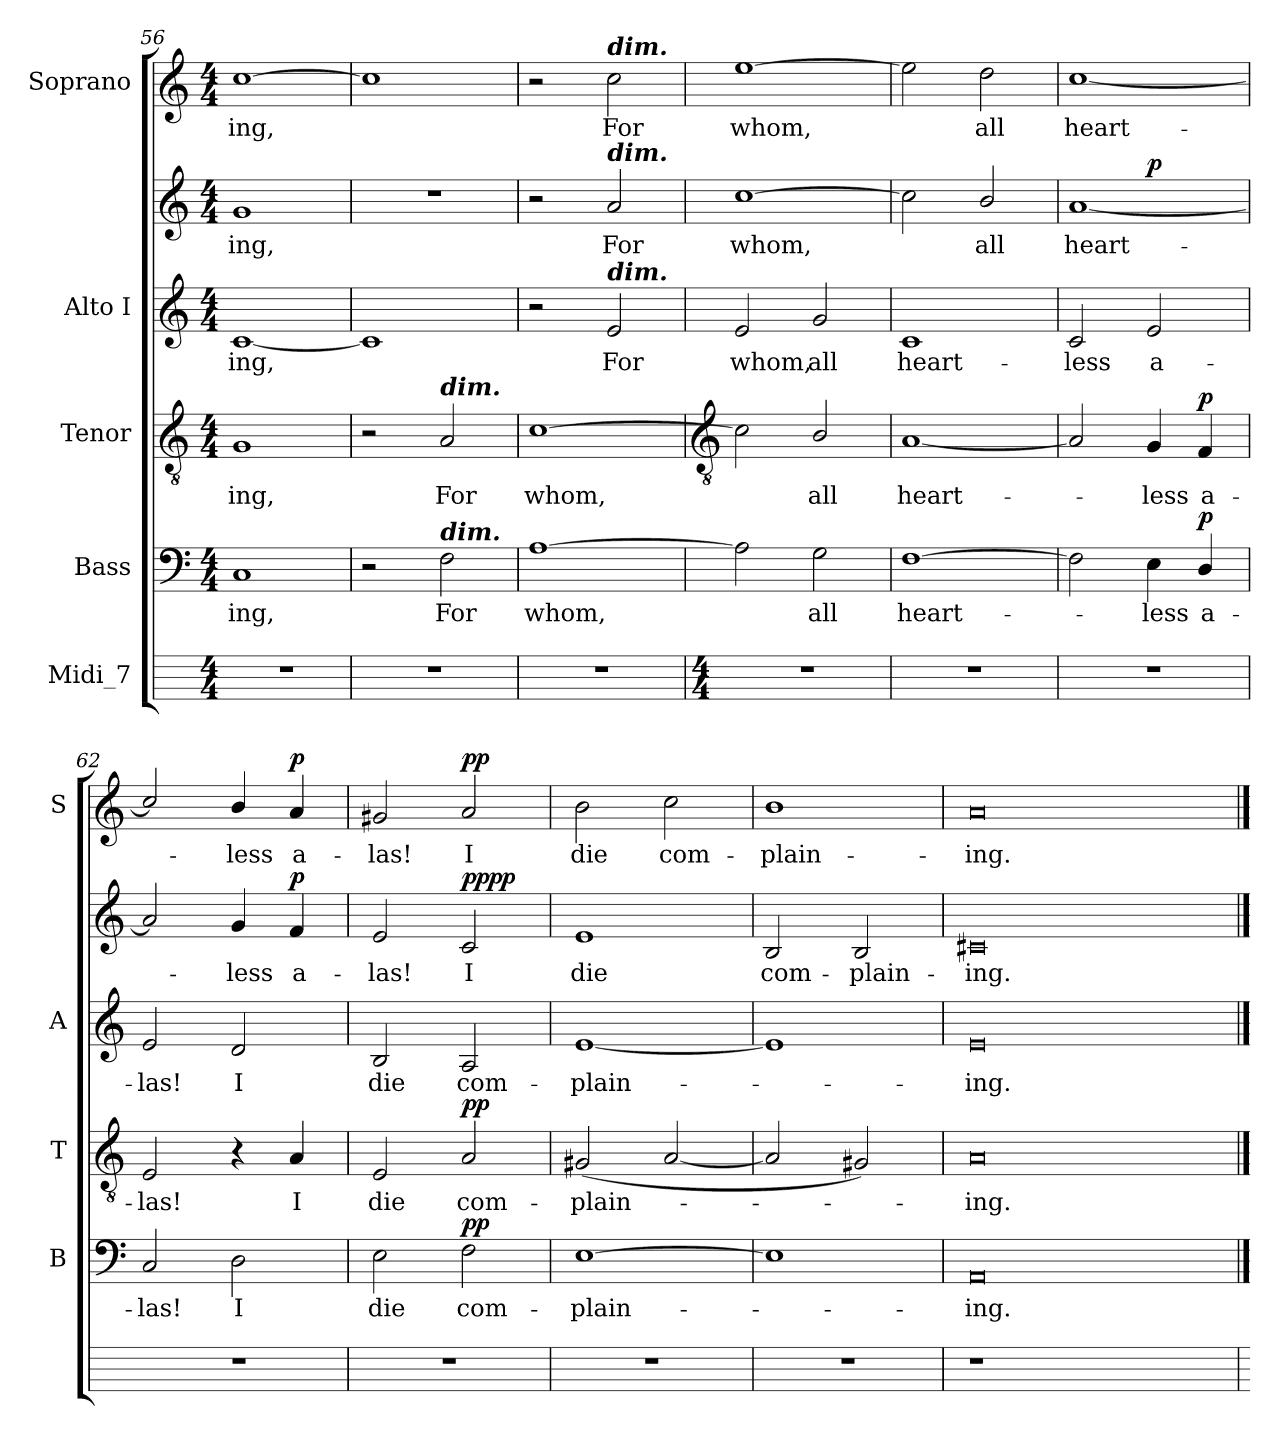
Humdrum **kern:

**kern	**kern	**text	**dynam	**kern	**text	**dynam	**kern	**text	**kern	**text	**dynam	**kern	**text	**dynam
*part5	*part4	*part4	*part4	*part3	*part3	*part3	*part2	*part2	*part2	*part2	*part2	*part1	*part1	*part1
*staff6	*staff5	*staff5	*staff5	*staff4	*staff4	*staff4	*staff3	*staff3	*staff2	*staff2	*staff2/3	*staff1	*staff1	*staff1
*I"Midi_7	*I"Bass	*	*	*I"Tenor	*	*	*I"Alto I	*	*	*	*	*I"Soprano	*	*
*	*I'B	*	*	*I'T	*	*	*I'A	*	*	*	*	*I'S	*	*
*	*clefF4	*	*	*clefGv2	*	*	*clefG2	*	*clefG2	*	*	*clefG2	*	*
*	*k[]	*	*	*k[]	*	*	*k[]	*	*k[]	*	*	*k[]	*	*
*	*C:	*	*	*C:	*	*	*C:	*	*C:	*	*	*C:	*	*
*M4/4	*M4/4	*	*	*M4/4	*	*	*M4/4	*	*M4/4	*	*	*M4/4	*	*
=56	=56	=56	=56	=56	=56	=56	=56	=56	=56	=56	=56	=56	=56	=56
!	!	!LO:LY:b	!	!	!LO:LY:b	!	!	!LO:LY:b	!	!LO:LY:b	!	!	!LO:LY:b	!
1r	1C	-ing,	.	1G	-ing,	.	[1c	ing,	1g	ing,	.	[1cc	-ing,	.
=57	=57	=57	=57	=57	=57	=57	=57	=57	=57	=57	=57	=57	=57	=57
1r	2r	.	.	2r	.	.	1c]	.	1r	.	.	1cc]	.	.
!	!	!	!	!LO:TX:a:Bi:t=dim.	!	!	!	!	!	!	!	!	!	!
!	!LO:TX:a:Bi:t=dim.	!	!	!	!	!	!	!	!	!	!	!	!	!
!	!	!LO:LY:b	!	!	!LO:LY:b	!	!	!	!	!	!	!	!	!
.	2F	For	.	2A	For	.	.	.	.	.	.	.	.	.
=58	=58	=58	=58	=58	=58	=58	=58	=58	=58	=58	=58	=58	=58	=58
!	!	!LO:LY:b	!	!	!LO:LY:b	!	!	!	!	!	!	!	!	!
1r	[1A	whom,	.	[1c	whom,	.	2r	.	2r	.	.	2r	.	.
!	!	!	!	!	!	!	!	!	!	!	!	!LO:TX:a:Bi:t=dim.	!	!
!	!	!	!	!	!	!	!	!	!LO:TX:a:Bi:t=dim.	!	!	!	!	!
!	!	!	!	!	!	!	!LO:TX:a:Bi:t=dim.	!	!	!	!	!	!	!
!	!	!	!	!	!	!	!	!LO:LY:b	!	!LO:LY:b	!	!	!LO:LY:b	!
.	.	.	.	.	.	.	2e	For	2a	For	.	2cc	For	.
!!LO:LB:g=z
=59	=59	=59	=59	=59	=59	=59	=59	=59	=59	=59	=59	=59	=59	=59
*	*	*	*	*clefGv2	*	*	*	*	*	*	*	*	*	*
*M4/4	*	*	*	*	*	*	*	*	*	*	*	*	*	*
!	!	!	!	!	!	!	!	!LO:LY:b	!	!LO:LY:b	!	!	!LO:LY:b	!
1r	2A]	.	.	2c]	.	.	2e	whom,	[1cc	whom,	.	[1ee	whom,	.
!	!	!LO:LY:b	!	!	!LO:LY:b	!	!	!LO:LY:b	!	!	!	!	!	!
.	2G	all	.	2B/	all	.	2g	all	.	.	.	.	.	.
=60	=60	=60	=60	=60	=60	=60	=60	=60	=60	=60	=60	=60	=60	=60
!	!	!LO:LY:b	!	!	!LO:LY:b	!	!	!LO:LY:b	!	!	!	!	!	!
1r	[1F	heart-	.	[1A	heart-	.	1c	heart-	2cc]	.	.	2ee]	.	.
!	!	!	!	!	!	!	!	!	!	!LO:LY:b	!	!	!LO:LY:b	!
.	.	.	.	.	.	.	.	.	2b/	all	.	2dd	all	.
=61	=61	=61	=61	=61	=61	=61	=61	=61	=61	=61	=61	=61	=61	=61
!	!	!	!	!	!	!	!	!LO:LY:b	!	!LO:LY:b	!	!	!LO:LY:b	!
1r	2F]	.	.	2A]	.	.	2c	less	[1a	-heart-	.	[1cc/	heart-	.
!	!	!LO:LY:b	!	!	!LO:LY:b	!	!	!LO:LY:b	!	!	!LO:DY:b=2	!	!	!
.	4E\	less	.	4G	less	.	2e	a-	.	.	p	.	.	.
!	!	!LO:LY:b	!LO:DY:b	!	!LO:LY:b	!LO:DY:b	!	!	!	!	!	!	!	!
.	4D/	a-	p	4F	a-	p	.	.	.	.	.	.	.	.
=62	=62	=62	=62	=62	=62	=62	=62	=62	=62	=62	=62	=62	=62	=62
!	!	!LO:LY:b	!	!	!LO:LY:b	!	!	!LO:LY:b	!	!	!	!	!	!
1r	2C	-las!	.	2E	-las!	.	2e	-las!	2a]	.	.	2cc/]	.	.
!	!	!LO:LY:b	!	!	!	!	!	!LO:LY:b	!	!LO:LY:b	!	!	!LO:LY:b	!
.	2D	I	.	4r	.	.	2d/	I	4g	-less	.	4b/	less	.
!	!	!	!	!	!LO:LY:b	!	!	!	!	!LO:LY:b	!LO:DY:b	!	!LO:LY:b	!LO:DY:b
.	.	.	.	4A	I	.	.	.	4f	a-	p	4a	a-	p
=63	=63	=63	=63	=63	=63	=63	=63	=63	=63	=63	=63	=63	=63	=63
!	!	!LO:LY:b	!	!	!LO:LY:b	!	!	!LO:LY:b	!	!LO:LY:b	!	!	!LO:LY:b	!
1r	2E	die	.	2E	die	.	2B	die	2e	las!	.	2g#X	-las!	.
!	!	!LO:LY:b	!LO:DY:b	!	!LO:LY:b	!LO:DY:b	!	!LO:LY:b	!	!LO:LY:b	!LO:DY:b=2	!	!LO:LY:b	!
!	!	!	!	!	!	!	!	!	!	!	!LO:DY:n=1:b	!	!	!LO:DY:b
.	2F	com-	pp	2A	com-	pp	2A	com-	2c	I	pp pp	2a	I	pp
=64	=64	=64	=64	=64	=64	=64	=64	=64	=64	=64	=64	=64	=64	=64
!	!	!LO:LY:b	!	!	!LO:LY:b	!	!	!LO:LY:b	!	!LO:LY:b	!	!	!LO:LY:b	!
1r	[1E	-plain-	.	(<2G#X	-plain-	.	[1e	plain-	1e	-die	.	2b	die	.
!	!	!	!	!	!	!	!	!	!	!	!	!	!LO:LY:b	!
.	.	.	.	[2A	.	.	.	.	.	.	.	2cc\	com-	.
=65	=65	=65	=65	=65	=65	=65	=65	=65	=65	=65	=65	=65	=65	=65
!	!	!	!	!	!	!	!	!	!	!LO:LY:b	!	!	!LO:LY:b	!
1r	1E]	.	.	2A]	.	.	1e]	.	2B	com-	.	1b	-plain-	.
!	!	!	!	!	!	!	!	!	!	!LO:LY:b	!	!	!	!
.	.	.	.	2G#X)	.	.	.	.	2B	-plain-	.	.	.	.
=66	=66	=66	=66	=66	=66	=66	=66	=66	=66	=66	=66	=66	=66	=66
!	!	!LO:LY:b	!	!	!LO:LY:b	!	!	!LO:LY:b	!	!LO:LY:b	!	!	!LO:LY:b	!
1r	0AA	ing.	.	0A	ing.	.	0e	ing.	0c#X	-ing.	.	0a	-ing.	.
1ryy	.	.	.	.	.	.	.	.	.	.	.	.	.	.
=	==	==	==	==	==	==	==	==	==	==	==	==	==	==
*-	*-	*-	*-	*-	*-	*-	*-	*-	*-	*-	*-	*-	*-	*-
